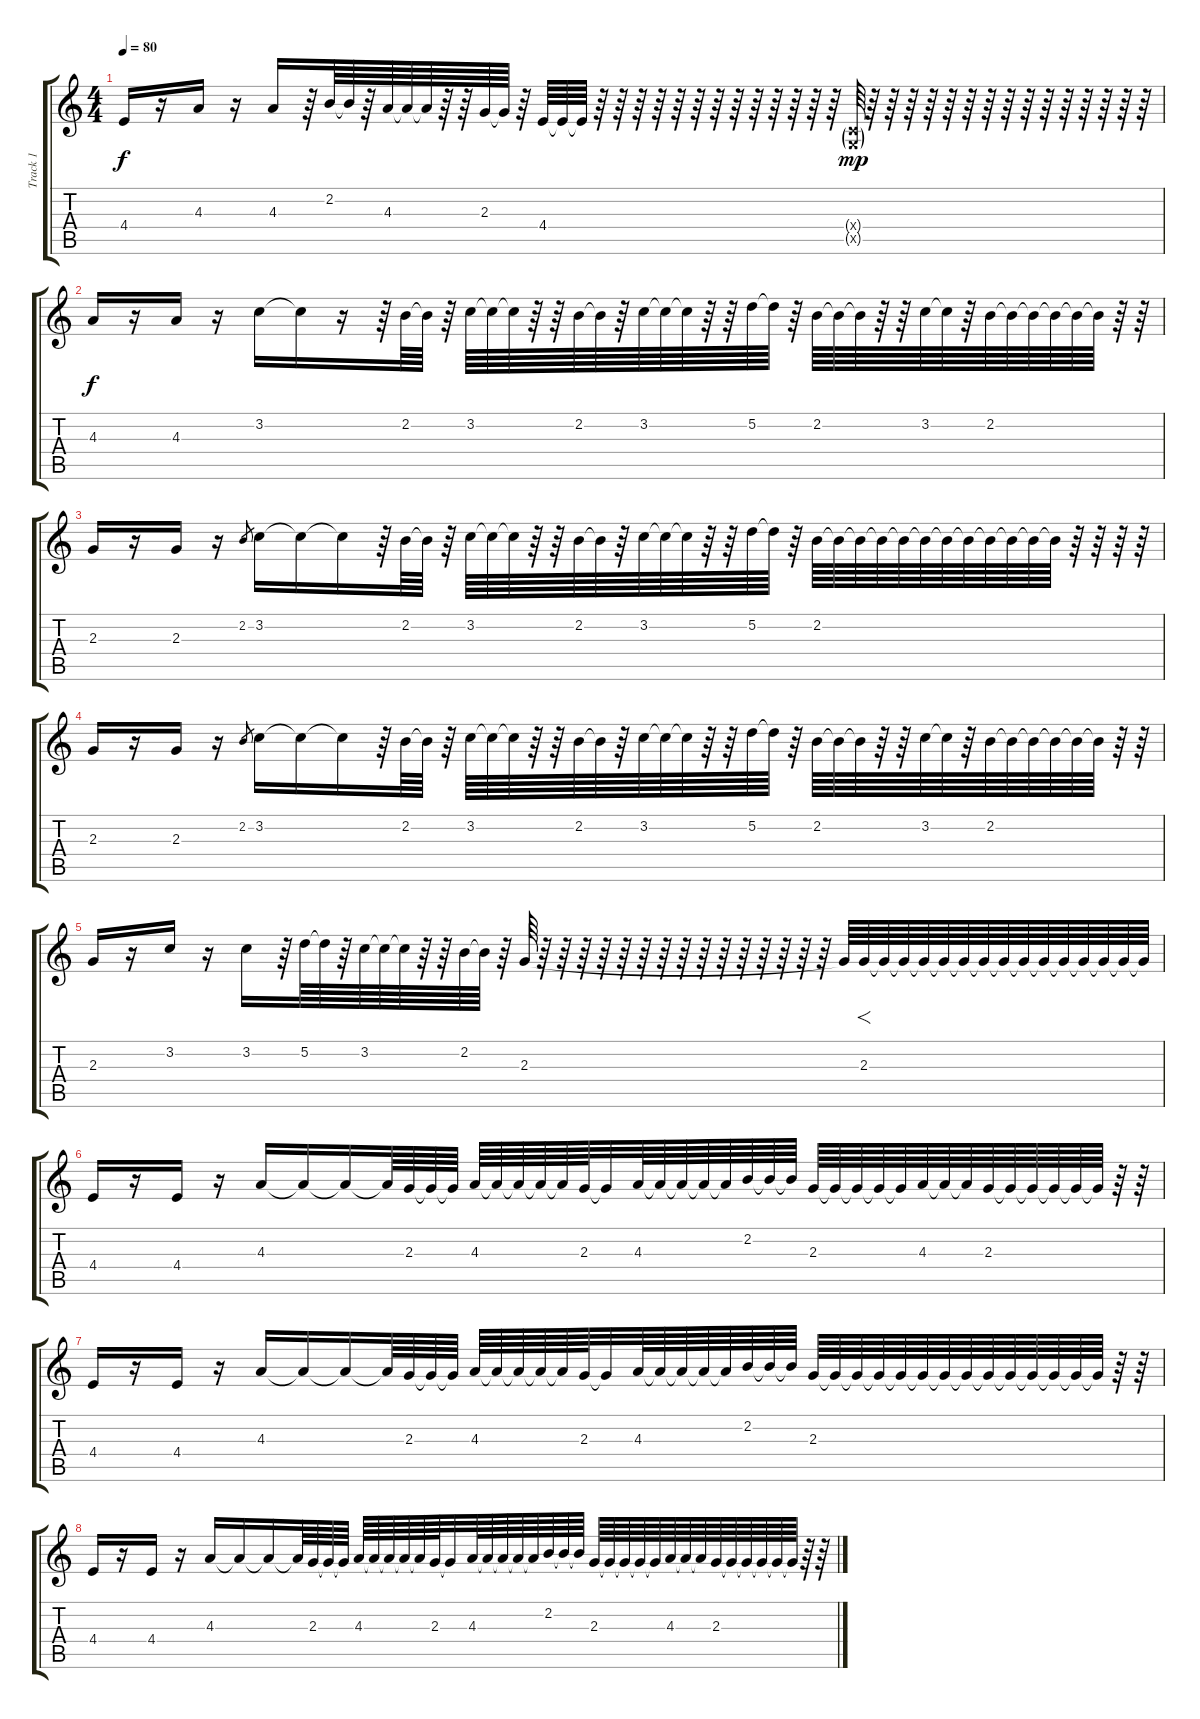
\track ("Track 1" "Track 1") {instrument electricguitarmuted}
\staff {score tabs}
\tuning (D4 A3 F3 C3 G2 D2) {hide}
\ts (4 4)
\tempo 80
\clef g2
\ks c
4.4.16{dy f} r.16 4.3.16 r.16 4.3.16 r.64 2.2.64 2.2{t}.64 r.64 4.3.64 4.3{t}.64 4.3{t}.64 r.64 r.64 2.3.64 2.3{t}.64 r.64 4.4.64 4.4{t}.64 4.4{t}.64 r.64 r.64 r.64 r.64 r.64 r.64 r.64 r.64 r.64 r.64 r.64 r.64 r.64 (0.4{g x} 0.5{g x}).64{dy mp} r.64 r.64 r.64 r.64 r.64 r.64 r.64 r.64 r.64 r.64 r.64 r.64 r.64 r.64 r.64 |
4.3.16{dy f} r.16 4.3.16 r.16 3.2.16 3.2{t}.16 r.16 r.64 2.2.64 2.2{t}.64 r.64 3.2.64 3.2{t}.64 3.2{t}.64 r.64 r.64 2.2.64 2.2{t}.64 r.64 3.2.64 3.2{t}.64 3.2{t}.64 r.64 r.64 5.2.64 5.2{t}.64 r.64 2.2.64 2.2{t}.64 2.2{t}.64 r.64 r.64 3.2.64 3.2{t}.64 r.64 2.2.64 2.2{t}.64 2.2{t}.64 2.2{t}.64 2.2{t}.64 2.2{t}.64 r.64 r.64 |
2.3.16 r.16 2.3.16 r.16 2.2.8{gr} 3.2.16 3.2{t}.16 3.2{t}.16 r.64 2.2.64 2.2{t}.64 r.64 3.2.64 3.2{t}.64 3.2{t}.64 r.64 r.64 2.2.64 2.2{t}.64 r.64 3.2.64 3.2{t}.64 3.2{t}.64 r.64 r.64 5.2.64 5.2{t}.64 r.64 2.2.64 2.2{t}.64 2.2{t}.64 2.2{t}.64 2.2{t}.64 2.2{t}.64 2.2{t}.64 2.2{t}.64 2.2{t}.64 2.2{t}.64 2.2{t}.64 2.2{t}.64 r.64 r.64 r.64 r.64 |
2.3.16 r.16 2.3.16 r.16 2.2.8{gr} 3.2.16 3.2{t}.16 3.2{t}.16 r.64 2.2.64 2.2{t}.64 r.64 3.2.64 3.2{t}.64 3.2{t}.64 r.64 r.64 2.2.64 2.2{t}.64 r.64 3.2.64 3.2{t}.64 3.2{t}.64 r.64 r.64 5.2.64 5.2{t}.64 r.64 2.2.64 2.2{t}.64 2.2{t}.64 r.64 r.64 3.2.64 3.2{t}.64 r.64 2.2.64 2.2{t}.64 2.2{t}.64 2.2{t}.64 2.2{t}.64 2.2{t}.64 r.64 r.64 |
2.3.16 r.16 3.2.16 r.16 3.2.16 r.64 5.2.64 5.2{t}.64 r.64 3.2.64 3.2{t}.64 3.2{t}.64 r.64 r.64 2.2.64 2.2{t}.64 r.64 2.3.64 r.64 r.64 r.64 r.64 r.64 r.64 r.64 r.64 r.64 r.64 r.64 r.64 r.64 r.64 r.64 2.3{t}.64 2.3.64{f instrument distortionguitar} 2.3{t}.64 2.3{t}.64 2.3{t}.64 2.3{t}.64 2.3{t}.64 2.3{t}.64 2.3{t}.64 2.3{t}.64 2.3{t}.64 2.3{t}.64 2.3{t}.64 2.3{t}.64 2.3{t}.64 2.3{t}.64 |
4.4.16{volume 12 instrument distortionguitar} r.16 4.4.16 r.16 4.3.16 4.3{t}.16 4.3{t}.16 4.3{t}.64 2.3.64 2.3{t}.64 2.3{t}.64 4.3.64 4.3{t}.64 4.3{t}.64 4.3{t}.64 4.3{t}.64 2.3.64 2.3{t}.32 4.3.64 4.3{t}.64 4.3{t}.64 4.3{t}.64 4.3{t}.64 2.2.64 2.2{t}.64 2.2{t}.64 2.3.64 2.3{t}.64 2.3{t}.64 2.3{t}.64 2.3{t}.64 4.3.64 4.3{t}.64 4.3{t}.64 2.3.64 2.3{t}.64 2.3{t}.64 2.3{t}.64 2.3{t}.64 2.3{t}.64 r.64 r.64 |
4.4.16 r.16 4.4.16 r.16 4.3.16 4.3{t}.16 4.3{t}.16 4.3{t}.64 2.3.64 2.3{t}.64 2.3{t}.64 4.3.64 4.3{t}.64 4.3{t}.64 4.3{t}.64 4.3{t}.64 2.3.64 2.3{t}.32 4.3.64 4.3{t}.64 4.3{t}.64 4.3{t}.64 4.3{t}.64 2.2.64 2.2{t}.64 2.2{t}.64 2.3.64 2.3{t}.64 2.3{t}.64 2.3{t}.64 2.3{t}.64 2.3{t}.64 2.3{t}.64 2.3{t}.64 2.3{t}.64 2.3{t}.64 2.3{t}.64 2.3{t}.64 2.3{t}.64 2.3{t}.64 r.64 r.64 |
4.4.16 r.16 4.4.16 r.16 4.3.16 4.3{t}.16 4.3{t}.16 4.3{t}.64 2.3.64 2.3{t}.64 2.3{t}.64 4.3.64 4.3{t}.64 4.3{t}.64 4.3{t}.64 4.3{t}.64 2.3.64 2.3{t}.32 4.3.64 4.3{t}.64 4.3{t}.64 4.3{t}.64 4.3{t}.64 2.2.64 2.2{t}.64 2.2{t}.64 2.3.64 2.3{t}.64 2.3{t}.64 2.3{t}.64 2.3{t}.64 4.3.64 4.3{t}.64 4.3{t}.64 2.3.64 2.3{t}.64 2.3{t}.64 2.3{t}.64 2.3{t}.64 2.3{t}.64 r.64 r.64
